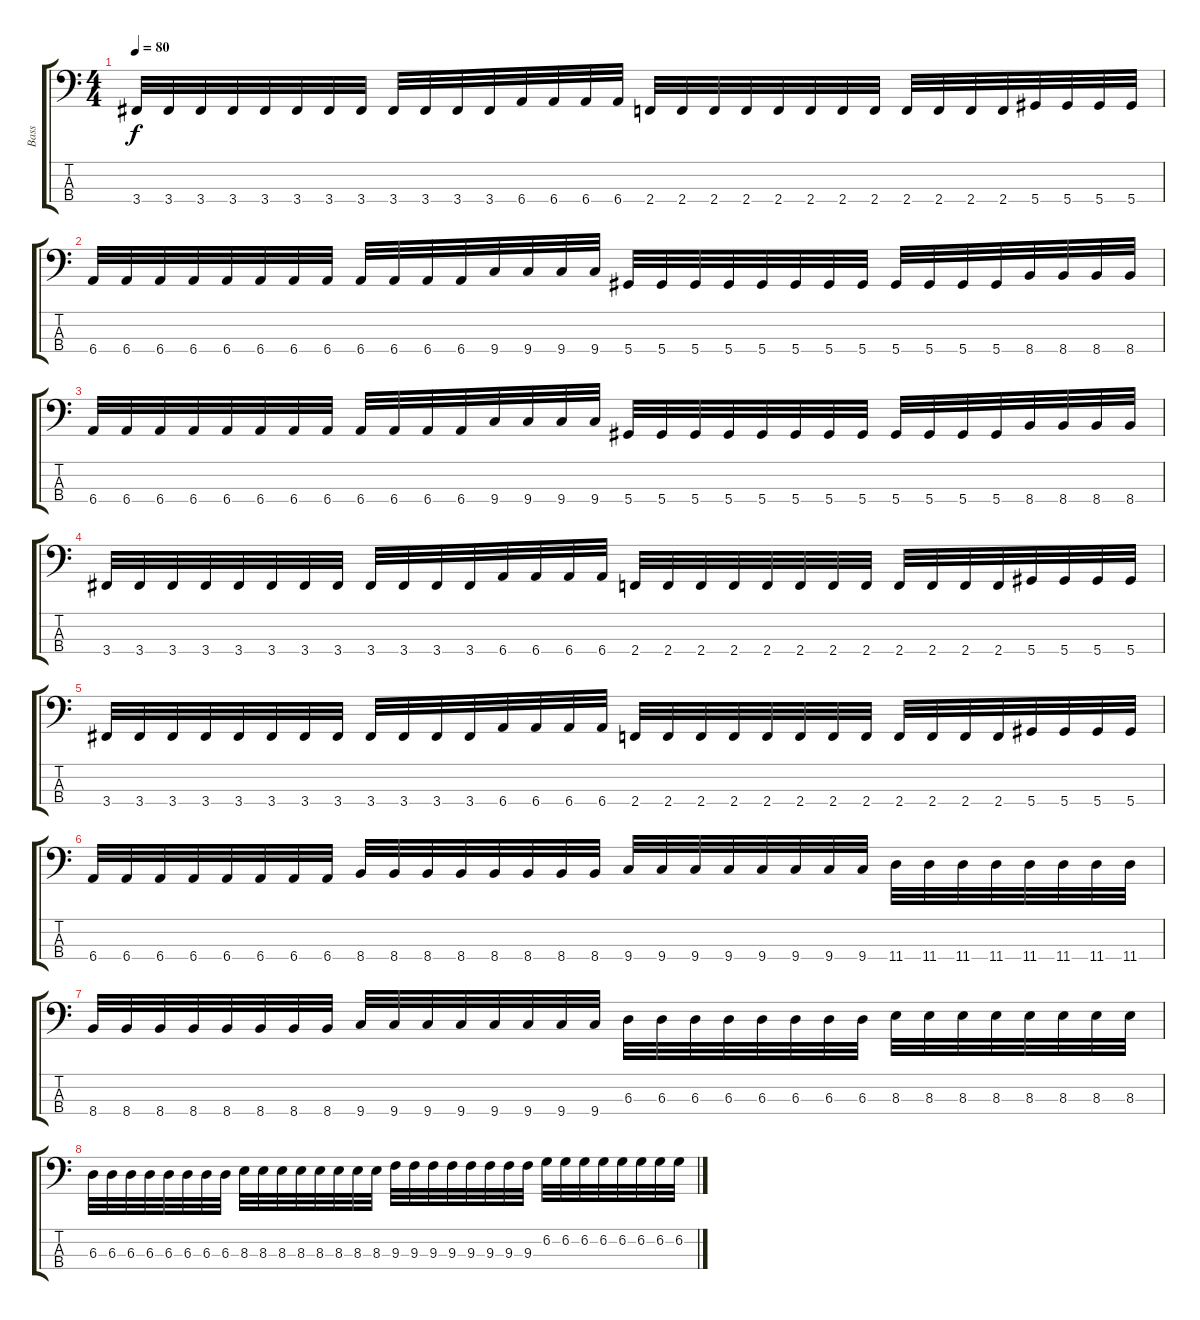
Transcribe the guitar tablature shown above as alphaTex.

\track ("Bass" "Bass") {instrument electricbassfinger}
\staff {score tabs}
\tuning (Gb2 Db2 Ab1 Eb1) {hide}
\ts (4 4)
\tempo 80
\clef f4
\ks c
3.4.32{dy f} 3.4.32 3.4.32 3.4.32 3.4.32 3.4.32 3.4.32 3.4.32 3.4.32 3.4.32 3.4.32 3.4.32 6.4.32 6.4.32 6.4.32 6.4.32 2.4.32 2.4.32 2.4.32 2.4.32 2.4.32 2.4.32 2.4.32 2.4.32 2.4.32 2.4.32 2.4.32 2.4.32 5.4.32 5.4.32 5.4.32 5.4.32 |
6.4.32 6.4.32 6.4.32 6.4.32 6.4.32 6.4.32 6.4.32 6.4.32 6.4.32 6.4.32 6.4.32 6.4.32 9.4.32 9.4.32 9.4.32 9.4.32 5.4.32 5.4.32 5.4.32 5.4.32 5.4.32 5.4.32 5.4.32 5.4.32 5.4.32 5.4.32 5.4.32 5.4.32 8.4.32 8.4.32 8.4.32 8.4.32 |
6.4.32 6.4.32 6.4.32 6.4.32 6.4.32 6.4.32 6.4.32 6.4.32 6.4.32 6.4.32 6.4.32 6.4.32 9.4.32 9.4.32 9.4.32 9.4.32 5.4.32 5.4.32 5.4.32 5.4.32 5.4.32 5.4.32 5.4.32 5.4.32 5.4.32 5.4.32 5.4.32 5.4.32 8.4.32 8.4.32 8.4.32 8.4.32 |
3.4.32 3.4.32 3.4.32 3.4.32 3.4.32 3.4.32 3.4.32 3.4.32 3.4.32 3.4.32 3.4.32 3.4.32 6.4.32 6.4.32 6.4.32 6.4.32 2.4.32 2.4.32 2.4.32 2.4.32 2.4.32 2.4.32 2.4.32 2.4.32 2.4.32 2.4.32 2.4.32 2.4.32 5.4.32 5.4.32 5.4.32 5.4.32 |
3.4.32 3.4.32 3.4.32 3.4.32 3.4.32 3.4.32 3.4.32 3.4.32 3.4.32 3.4.32 3.4.32 3.4.32 6.4.32 6.4.32 6.4.32 6.4.32 2.4.32 2.4.32 2.4.32 2.4.32 2.4.32 2.4.32 2.4.32 2.4.32 2.4.32 2.4.32 2.4.32 2.4.32 5.4.32 5.4.32 5.4.32 5.4.32 |
6.4.32 6.4.32 6.4.32 6.4.32 6.4.32 6.4.32 6.4.32 6.4.32 8.4.32 8.4.32 8.4.32 8.4.32 8.4.32 8.4.32 8.4.32 8.4.32 9.4.32 9.4.32 9.4.32 9.4.32 9.4.32 9.4.32 9.4.32 9.4.32 11.4.32 11.4.32 11.4.32 11.4.32 11.4.32 11.4.32 11.4.32 11.4.32 |
8.4.32 8.4.32 8.4.32 8.4.32 8.4.32 8.4.32 8.4.32 8.4.32 9.4.32 9.4.32 9.4.32 9.4.32 9.4.32 9.4.32 9.4.32 9.4.32 6.3.32 6.3.32 6.3.32 6.3.32 6.3.32 6.3.32 6.3.32 6.3.32 8.3.32 8.3.32 8.3.32 8.3.32 8.3.32 8.3.32 8.3.32 8.3.32 |
6.3.32 6.3.32 6.3.32 6.3.32 6.3.32 6.3.32 6.3.32 6.3.32 8.3.32 8.3.32 8.3.32 8.3.32 8.3.32 8.3.32 8.3.32 8.3.32 9.3.32 9.3.32 9.3.32 9.3.32 9.3.32 9.3.32 9.3.32 9.3.32 6.2.32 6.2.32 6.2.32 6.2.32 6.2.32 6.2.32 6.2.32 6.2.32
